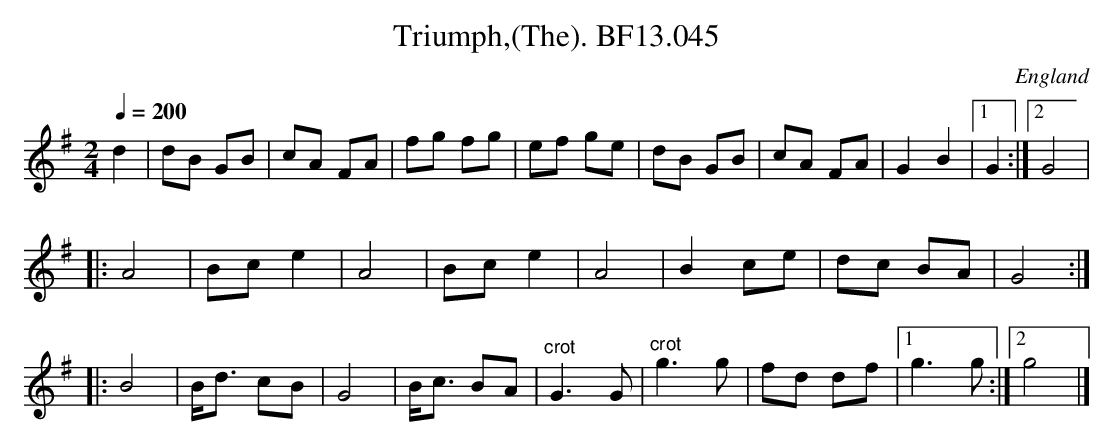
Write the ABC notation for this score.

X:1
T:Triumph,(The). BF13.045
M:2/4
L:1/8
Q:1/4=200
O:England
notC:In hand "B"
K:G major
d2|dB GB|cA FA|fg fg|ef ge|dB GB|cA FA|G2B2|1G2:|2G4|!
|:A4|Bc e2|A4|Bce2|A4|B2ce|dc BA|G4:|!
|:B4|B<d cB|G4|B<c BA|"^crot"G3G|"^crot"g3g|fd df|1g3g:|2g4|]
